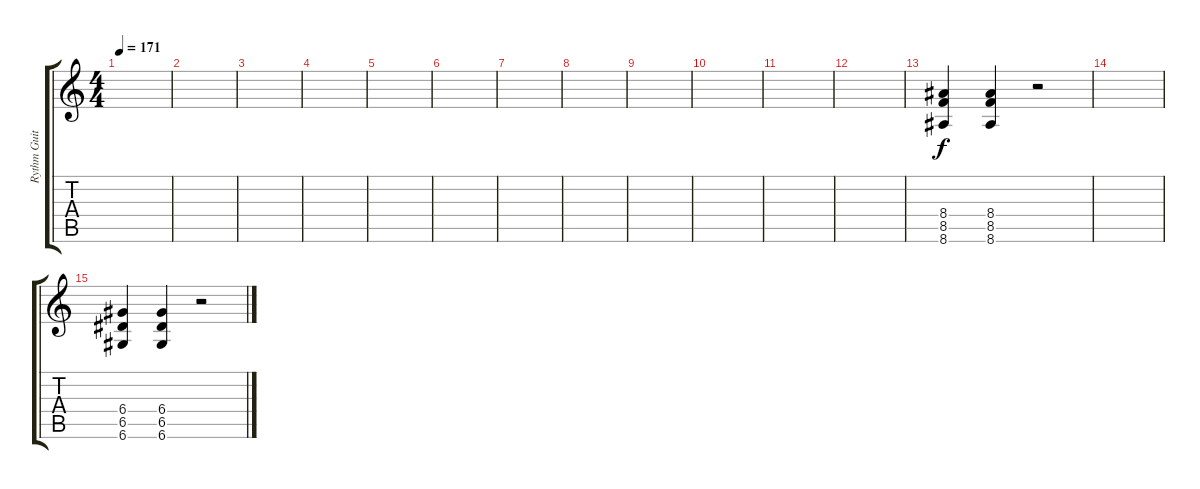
\track ("Rythm Guitar" "Rythm Guit") {instrument overdrivenguitar}
\staff {score tabs}
\tuning (E4 B3 G3 D3 A2 D2) {hide}
\ts (4 4)
\tempo 171
\clef g2
\ks c
|
|
|
|
|
|
|
|
|
|
|
|
(8.4 8.5 8.6).4 (8.4 8.5 8.6).4 r.2 |
|
(6.4 6.5 6.6).4 (6.4 6.5 6.6).4 r.2
